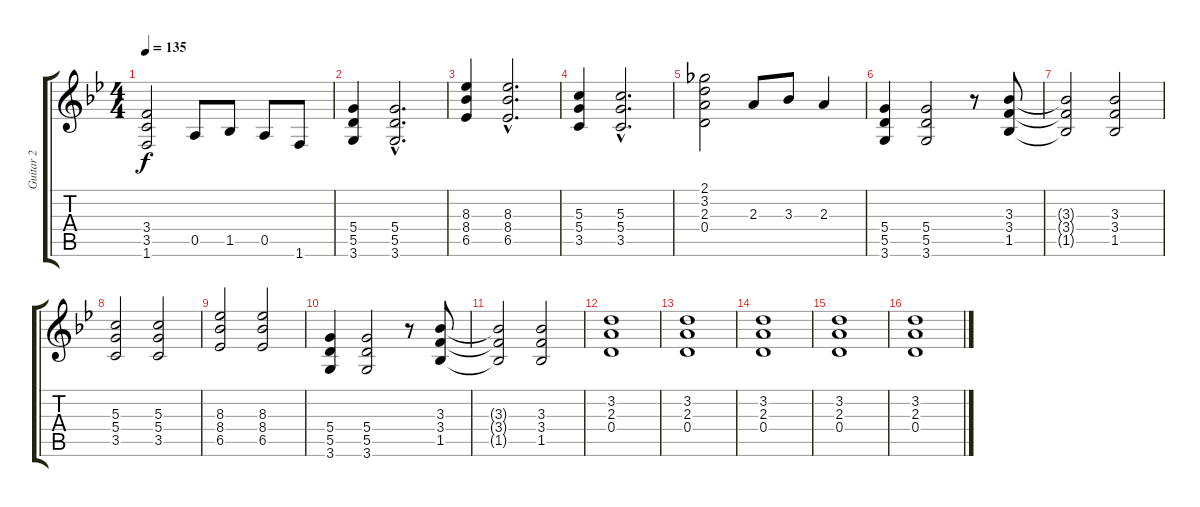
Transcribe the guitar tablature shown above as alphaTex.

\track ("Guitar 2" "Guitar 2") {instrument acousticguitarsteel}
\staff {score tabs}
\tuning (E4 B3 G3 D3 A2 E2) {hide}
\ts (4 4)
\tempo 135
\clef g2
\ks bb
(3.4 3.5 1.6).2{dy f} 0.5.8 1.5.8 0.5.8 1.6.8 |
(5.4 5.5 3.6).4 (5.4{hac} 5.5{hac} 3.6{hac}).2{d} |
(8.3 8.4 6.5).4 (8.3{hac} 8.4{hac} 6.5{hac}).2{d} |
(5.3 5.4 3.5).4 (5.3{hac} 5.4{hac} 3.5{hac}).2{d} |
(2.1 3.2 2.3 0.4).2 2.3.8 3.3.8 2.3.4 |
(5.4 5.5 3.6).4 (5.4 5.5 3.6).2 r.8 (3.3 3.4 1.5).8 |
(3.3{t} 3.4{t} 1.5{t}).2 (3.3 3.4 1.5).2 |
(5.3 5.4 3.5).2 (5.3 5.4 3.5).2 |
(8.3 8.4 6.5).2 (8.3 8.4 6.5).2 |
(5.4 5.5 3.6).4 (5.4 5.5 3.6).2 r.8 (3.3 3.4 1.5).8 |
(3.3{t} 3.4{t} 1.5{t}).2 (3.3 3.4 1.5).2 |
(3.2 2.3 0.4).1 |
(3.2 2.3 0.4).1 |
(3.2 2.3 0.4).1 |
(3.2 2.3 0.4).1 |
(3.2 2.3 0.4).1
